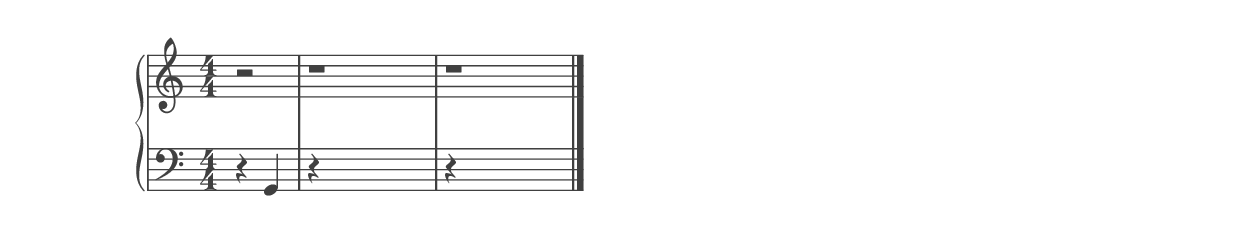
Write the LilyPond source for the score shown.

%% ----------------------------------------------------------------------------
%% Generated on: 2019 January 05
%% Note Name: G2
%% Octave: 2
%% Clef: bass
%% Filename: 031-23-2-bass-G2
%% ----------------------------------------------------------------------------

\version "2.19.82"

\include "../piano_note_colors.ly"

\header {
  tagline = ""
}

upper = {
  \clef treble
  \numericTimeSignature
  % treble note
  r2
  % treble octave (hidden)
  r1
  % treble octave (hidden) repeat
  \unHideNotes
  r1
  \bar "|."
}

lower = {
  \clef bass
  \numericTimeSignature
  % bass note in color
  r4 g,4
  % bass octave (hidden)
  r4 \hideNotes g,,4 g,4 g4
  % bass octave (hidden) repeat
  \unHideNotes
  r4 \hideNotes g,,4 g,4 g4
}

\score {
  \new PianoStaff <<
    \context Score
    \applyContext #(override-color-for-all-grobs default-black)
    \time 4/4
    \partial 2
    \new Staff = upper { \upper }
    \new Staff = lower { \lower }
  >>
  \layout { }
  \midi { }
}